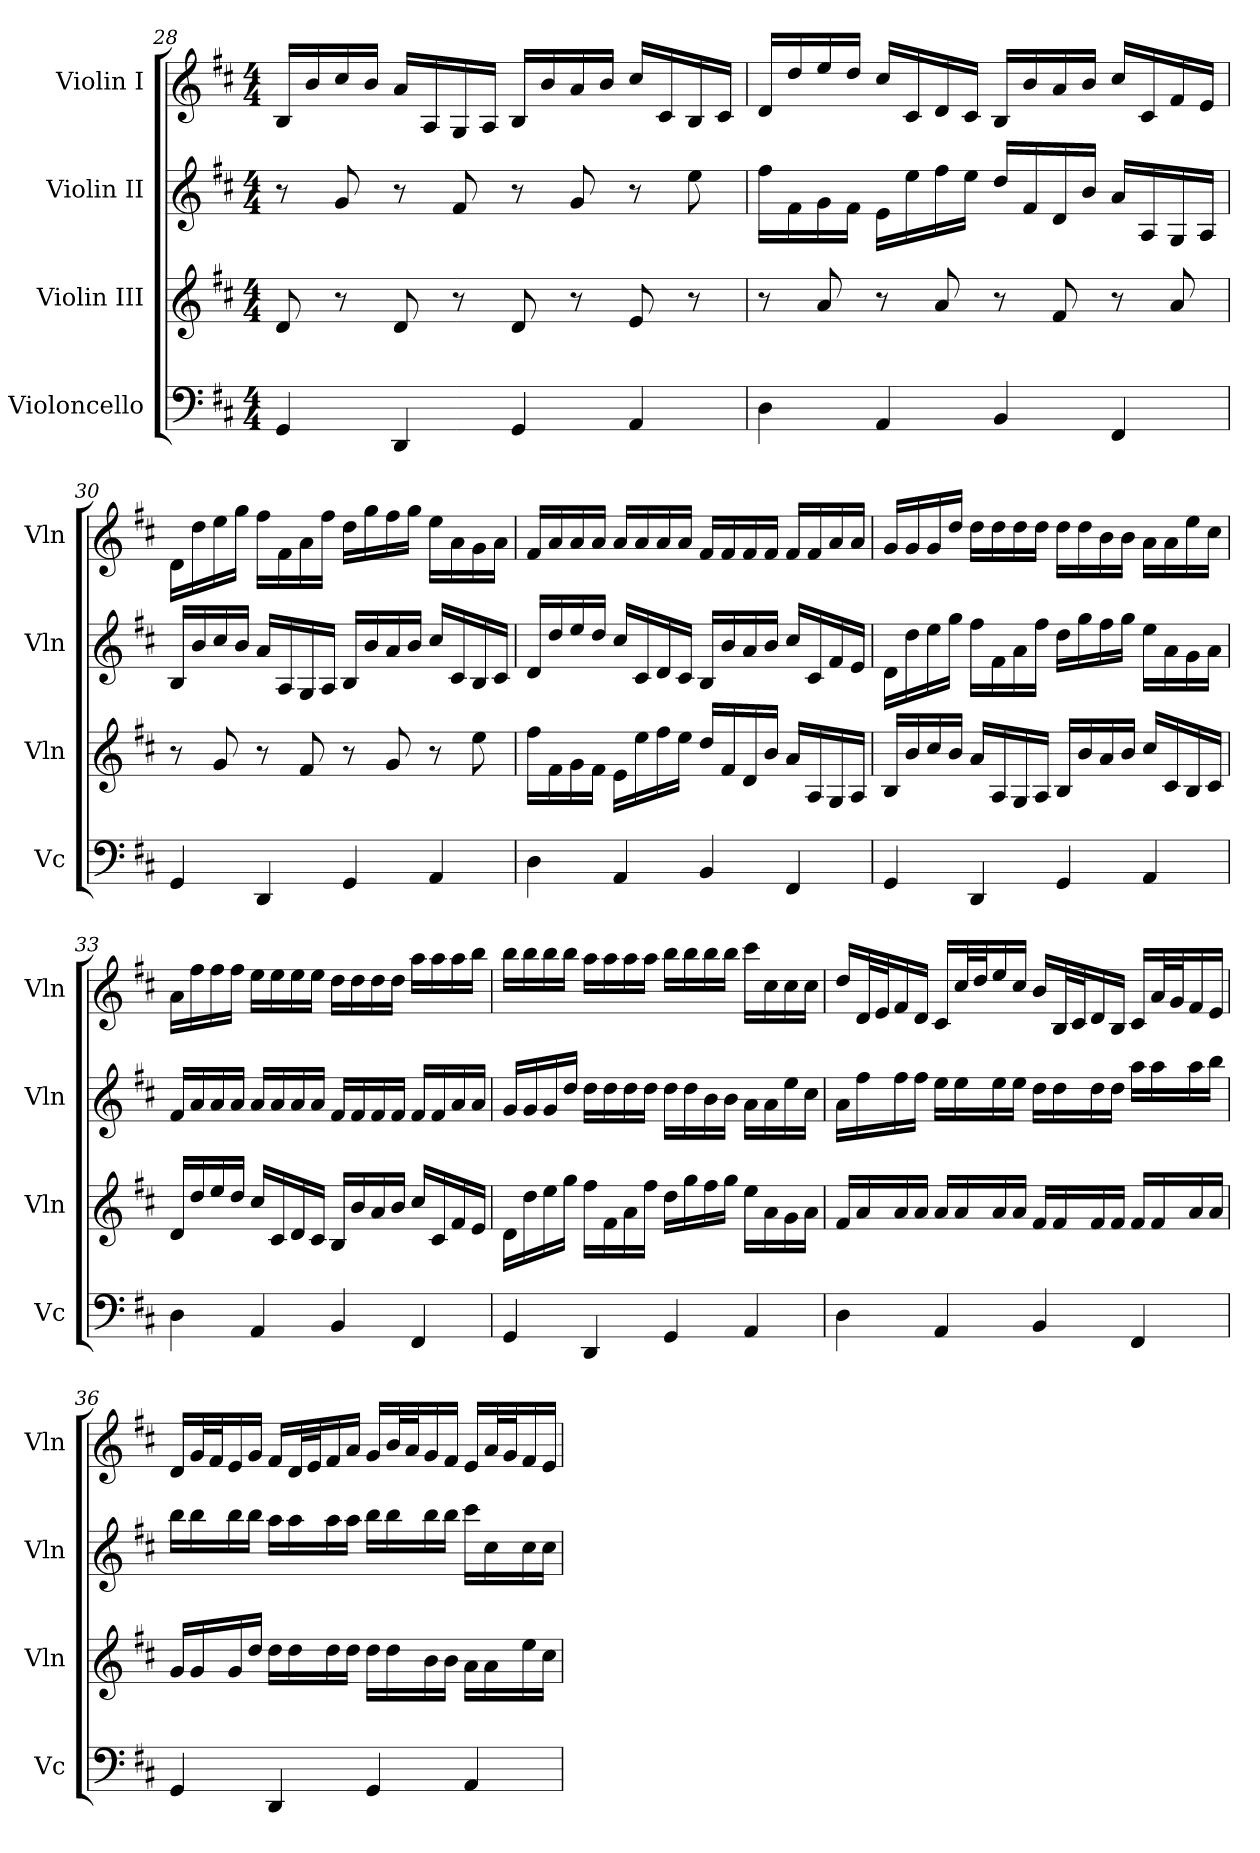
**kern	**kern	**kern	**kern
*part4	*part3	*part2	*part1
*staff4	*staff3	*staff2	*staff1
*I"Violoncello	*I"Violin III	*I"Violin II	*I"Violin I
*I'Vc	*I'Vln	*I'Vln	*I'Vln
*clefF4	*clefG2	*clefG2	*clefG2
*k[f#c#]	*k[f#c#]	*k[f#c#]	*k[f#c#]
*M4/4	*M4/4	*M4/4	*M4/4
=28	=28	=28	=28
4GG/	8d/	8r	16B/LL
.	.	.	16b/
.	8r	8g/	16cc#/
.	.	.	16b/JJ
4DD/	8d/	8r	16a/LL
.	.	.	16A/
.	8r	8f#/	16G/
.	.	.	16A/JJ
4GG/	8d/	8r	16B/LL
.	.	.	16b/
.	8r	8g/	16a/
.	.	.	16b/JJ
4AA/	8e/	8r	16cc#/LL
.	.	.	16c#/
.	8r	8ee\	16B/
.	.	.	16c#/JJ
!!LO:PB:g=z
=29	=29	=29	=29
4D\	8r	16ff#\LL	16d/LL
.	.	16f#\	16dd/
.	8a/	16g\	16ee/
.	.	16f#\JJ	16dd/JJ
4AA/	8r	16e\LL	16cc#/LL
.	.	16ee\	16c#/
.	8a/	16ff#\	16d/
.	.	16ee\JJ	16c#/JJ
4BB/	8r	16dd/LL	16B/LL
.	.	16f#/	16b/
.	8f#/	16d/	16a/
.	.	16b/JJ	16b/JJ
4FF#/	8r	16a/LL	16cc#/LL
.	.	16A/	16c#/
.	8a/	16G/	16f#/
.	.	16A/JJ	16e/JJ
=30	=30	=30	=30
4GG/	8r	16B/LL	16d\LL
.	.	16b/	16dd\
.	8g/	16cc#/	16ee\
.	.	16b/JJ	16gg\JJ
4DD/	8r	16a/LL	16ff#\LL
.	.	16A/	16f#\
.	8f#/	16G/	16a\
.	.	16A/JJ	16ff#\JJ
4GG/	8r	16B/LL	16dd\LL
.	.	16b/	16gg\
.	8g/	16a/	16ff#\
.	.	16b/JJ	16gg\JJ
4AA/	8r	16cc#/LL	16ee\LL
.	.	16c#/	16a\
.	8ee\	16B/	16g\
.	.	16c#/JJ	16a\JJ
=31	=31	=31	=31
4D\	16ff#\LL	16d/LL	16f#/LL
.	16f#\	16dd/	16a/
.	16g\	16ee/	16a/
.	16f#\JJ	16dd/JJ	16a/JJ
4AA/	16e\LL	16cc#/LL	16a/LL
.	16ee\	16c#/	16a/
.	16ff#\	16d/	16a/
.	16ee\JJ	16c#/JJ	16a/JJ
4BB/	16dd/LL	16B/LL	16f#/LL
.	16f#/	16b/	16f#/
.	16d/	16a/	16f#/
.	16b/JJ	16b/JJ	16f#/JJ
4FF#/	16a/LL	16cc#/LL	16f#/LL
.	16A/	16c#/	16f#/
.	16G/	16f#/	16a/
.	16A/JJ	16e/JJ	16a/JJ
!!LO:LB:g=z
=32	=32	=32	=32
4GG/	16B/LL	16d\LL	16g/LL
.	16b/	16dd\	16g/
.	16cc#/	16ee\	16g/
.	16b/JJ	16gg\JJ	16dd/JJ
4DD/	16a/LL	16ff#\LL	16dd\LL
.	16A/	16f#\	16dd\
.	16G/	16a\	16dd\
.	16A/JJ	16ff#\JJ	16dd\JJ
4GG/	16B/LL	16dd\LL	16dd\LL
.	16b/	16gg\	16dd\
.	16a/	16ff#\	16b\
.	16b/JJ	16gg\JJ	16b\JJ
4AA/	16cc#/LL	16ee\LL	16a\LL
.	16c#/	16a\	16a\
.	16B/	16g\	16ee\
.	16c#/JJ	16a\JJ	16cc#\JJ
=33	=33	=33	=33
4D\	16d/LL	16f#/LL	16a\LL
.	16dd/	16a/	16ff#\
.	16ee/	16a/	16ff#\
.	16dd/JJ	16a/JJ	16ff#\JJ
4AA/	16cc#/LL	16a/LL	16ee\LL
.	16c#/	16a/	16ee\
.	16d/	16a/	16ee\
.	16c#/JJ	16a/JJ	16ee\JJ
4BB/	16B/LL	16f#/LL	16dd\LL
.	16b/	16f#/	16dd\
.	16a/	16f#/	16dd\
.	16b/JJ	16f#/JJ	16dd\JJ
4FF#/	16cc#/LL	16f#/LL	16aa\LL
.	16c#/	16f#/	16aa\
.	16f#/	16a/	16aa\
.	16e/JJ	16a/JJ	16bb\JJ
=34	=34	=34	=34
4GG/	16d\LL	16g/LL	16bb\LL
.	16dd\	16g/	16bb\
.	16ee\	16g/	16bb\
.	16gg\JJ	16dd/JJ	16bb\JJ
4DD/	16ff#\LL	16dd\LL	16aa\LL
.	16f#\	16dd\	16aa\
.	16a\	16dd\	16aa\
.	16ff#\JJ	16dd\JJ	16aa\JJ
4GG/	16dd\LL	16dd\LL	16bb\LL
.	16gg\	16dd\	16bb\
.	16ff#\	16b\	16bb\
.	16gg\JJ	16b\JJ	16bb\JJ
4AA/	16ee\LL	16a\LL	16ccc#\LL
.	16a\	16a\	16cc#\
.	16g\	16ee\	16cc#\
.	16a\JJ	16cc#\JJ	16cc#\JJ
!!LO:LB:g=z
=35	=35	=35	=35
4D\	16f#/LL	16a\LL	16dd/LL
.	16a/	16ff#\	32d/L
.	.	.	32e/J
.	16a/	16ff#\	16f#/
.	16a/JJ	16ff#\JJ	16d/JJ
4AA/	16a/LL	16ee\LL	16c#/LL
.	16a/	16ee\	32cc#/L
.	.	.	32dd/J
.	16a/	16ee\	16ee/
.	16a/JJ	16ee\JJ	16cc#/JJ
4BB/	16f#/LL	16dd\LL	16b/LL
.	16f#/	16dd\	32B/L
.	.	.	32c#/J
.	16f#/	16dd\	16d/
.	16f#/JJ	16dd\JJ	16B/JJ
4FF#/	16f#/LL	16aa\LL	16c#/LL
.	16f#/	16aa\	32a/L
.	.	.	32g/J
.	16a/	16aa\	16f#/
.	16a/JJ	16bb\JJ	16e/JJ
=36	=36	=36	=36
4GG/	16g/LL	16bb\LL	16d/LL
.	16g/	16bb\	32g/L
.	.	.	32f#/J
.	16g/	16bb\	16e/
.	16dd/JJ	16bb\JJ	16g/JJ
4DD/	16dd\LL	16aa\LL	16f#/LL
.	16dd\	16aa\	32d/L
.	.	.	32e/J
.	16dd\	16aa\	16f#/
.	16dd\JJ	16aa\JJ	16a/JJ
4GG/	16dd\LL	16bb\LL	16g/LL
.	16dd\	16bb\	32b/L
.	.	.	32a/J
.	16b\	16bb\	16g/
.	16b\JJ	16bb\JJ	16f#/JJ
4AA/	16a\LL	16ccc#\LL	16e/LL
.	16a\	16cc#\	32a/L
.	.	.	32g/J
.	16ee\	16cc#\	16f#/
.	16cc#\JJ	16cc#\JJ	16e/JJ
=	=	=	=
*-	*-	*-	*-
